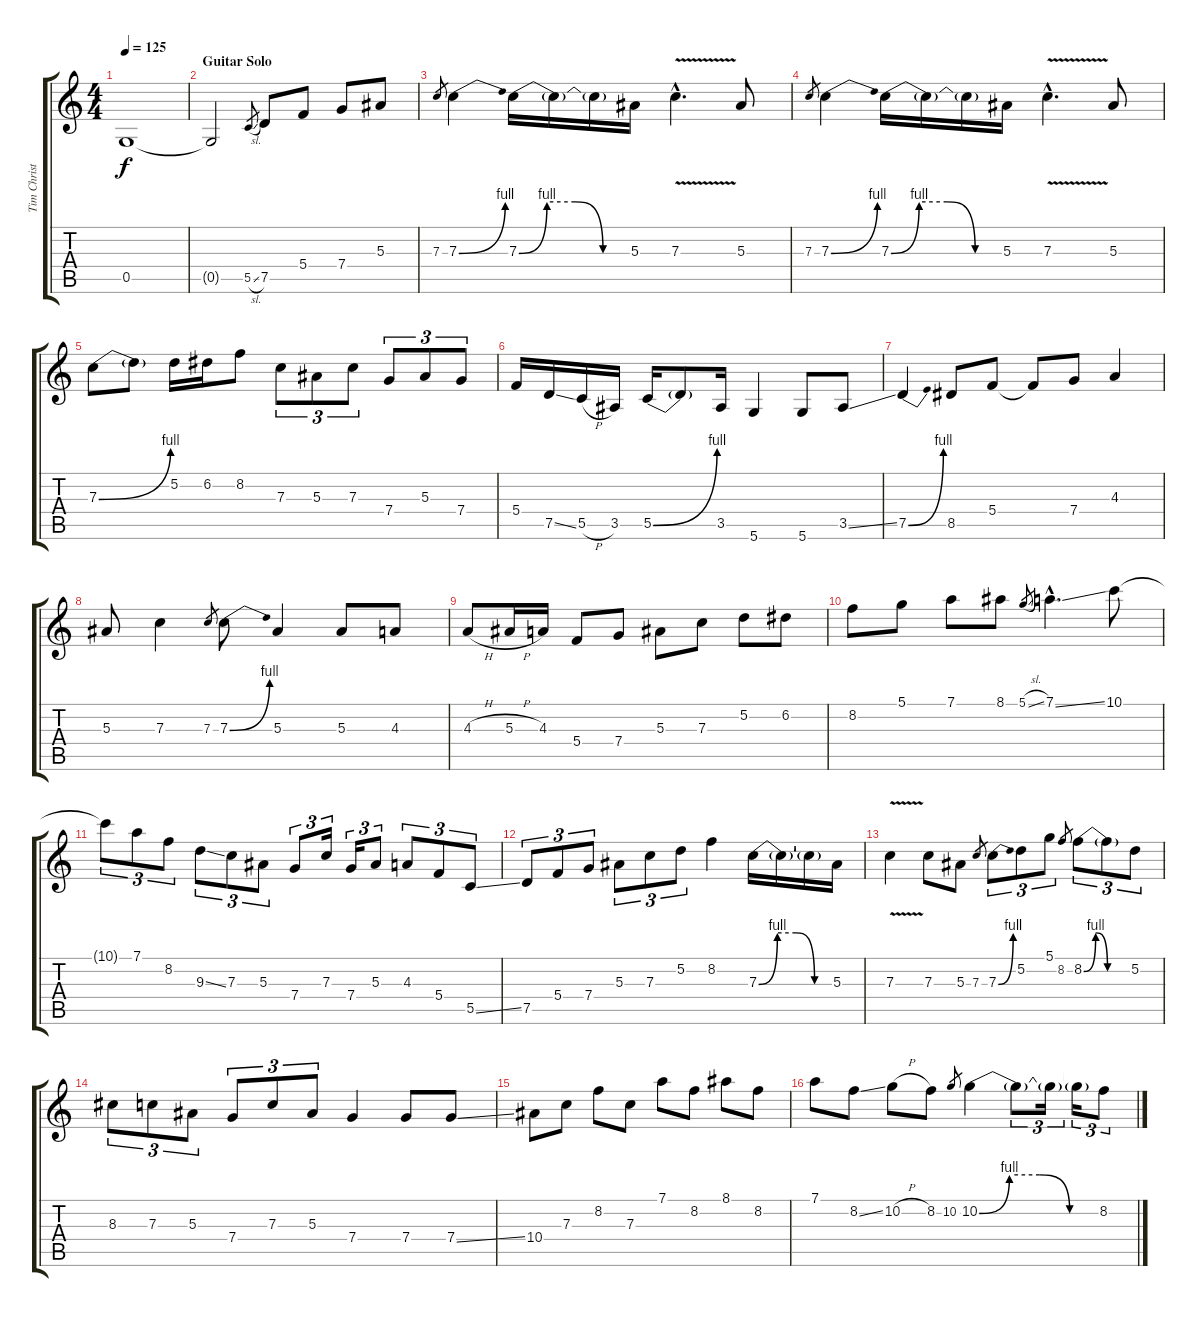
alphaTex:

\track ("Tim Christensen - Guitar I" "Tim Christ") {instrument electricguitarjazz}
\staff {score tabs}
\tuning (D4 A3 F3 C3 G2 D2) {hide}
\ts (4 4)
\tempo 125
\clef g2
\ks c
0.5.1{dy f instrument overdrivenguitar} |
\section ("" "Guitar Solo")
0.5{t}.2 5.5{sl}.8{gr} 7.5.8 5.4.8 7.4.8 5.3.8 |
7.3.8{gr} 7.3{be (bend 0 0 60 4)}.4 7.3{be (custom 0 0 15 4 30 4 45 0 60 0)}.16 7.3{t}.16 7.3{t}.16 5.3.16 7.3{v hac}.4{d} 5.3.8 |
7.3.8{gr} 7.3{be (bend 0 0 60 4)}.4 7.3{be (custom 0 0 15 4 30 4 45 0 60 0)}.16 7.3{t}.16 7.3{t}.16 5.3.16 7.3{v hac}.4{d} 5.3.8 |
7.3{be (bend 0 0 60 4)}.8 7.3{t}.8 5.2.16 6.2.16 8.2.8 7.3.8{tu (3 2)} 5.3.8{tu (3 2)} 7.3.8{tu (3 2)} 7.4.8{tu (3 2)} 5.3.8{tu (3 2)} 7.4.8{tu (3 2)} |
5.4.16 7.5{ss}.16 5.5{h}.16 3.5.16 5.5{be (bend 0 0 60 4)}.16 5.5{t}.8 3.5.16 5.6.4 5.6.8 3.5{ss}.8 |
7.5{be (bend 0 0 60 4)}.4 8.5.8 5.4.8 5.4{t}.8 7.4.8 4.3.4 |
5.3.8 7.3.4 7.3.8{gr} 7.3{be (bend 0 0 60 4)}.8 5.3.4 5.3.8 4.3.8 |
4.3{h}.8 5.3{h}.16 4.3.16 5.4.8 7.4.8 5.3.8 7.3.8 5.2.8 6.2.8 |
8.2.8 5.1.8 7.1.8 8.1.8 5.1{sl}.8{gr} 7.1{ss hac}.4{d} 10.1.8 |
10.1{t}.8{tu (3 2)} 7.1.8{tu (3 2)} 8.2.8{tu (3 2)} 9.3{ss}.8{tu (3 2)} 7.3.8{tu (3 2)} 5.3.8{tu (3 2)} 7.4.8{tu (3 2)} 7.3.16{tu (3 2)} 7.4.16{tu (3 2)} 5.3.8{tu (3 2)} 4.3.8{tu (3 2)} 5.4.8{tu (3 2)} 5.5{ss}.8{tu (3 2)} |
7.5.8{tu (3 2)} 5.4.8{tu (3 2)} 7.4.8{tu (3 2)} 5.3.8{tu (3 2)} 7.3.8{tu (3 2)} 5.2.8{tu (3 2)} 8.2.4 7.3{be (custom 0 0 15 4 30 4 45 0 60 0)}.16 7.3{t}.16 7.3{t}.16 5.3.16 |
7.3{v}.4 7.3.8 5.3.8 7.3.8{gr} 7.3{be (bend 0 0 60 4)}.8{tu (3 2)} 5.2.8{tu (3 2)} 5.1.8{tu (3 2)} 8.2.8{gr} 8.2{be (custom 0 0 15 4 30 0 45 0 60 0)}.8{tu (3 2)} 8.2{t}.8{tu (3 2)} 5.2.8{tu (3 2)} |
8.3.8{tu (3 2)} 7.3.8{tu (3 2)} 5.3.8{tu (3 2)} 7.4.8{tu (3 2)} 7.3.8{tu (3 2)} 5.3.8{tu (3 2)} 7.4.4 7.4.8 7.4{ss}.8 |
10.4.8 7.3.8 8.2.8 7.3.8 7.1.8 8.2.8 8.1.8 8.2.8 |
7.1.8 8.2{ss}.8 10.2{h}.8 8.2.8 10.2.8{gr} 10.2{be (custom 0 0 15 4 30 4 45 0 60 0)}.4 10.2{t}.8{tu (3 2)} 10.2{t}.16{tu (3 2)} 10.2{t}.16{tu (3 2)} 8.2.8{tu (3 2)}
